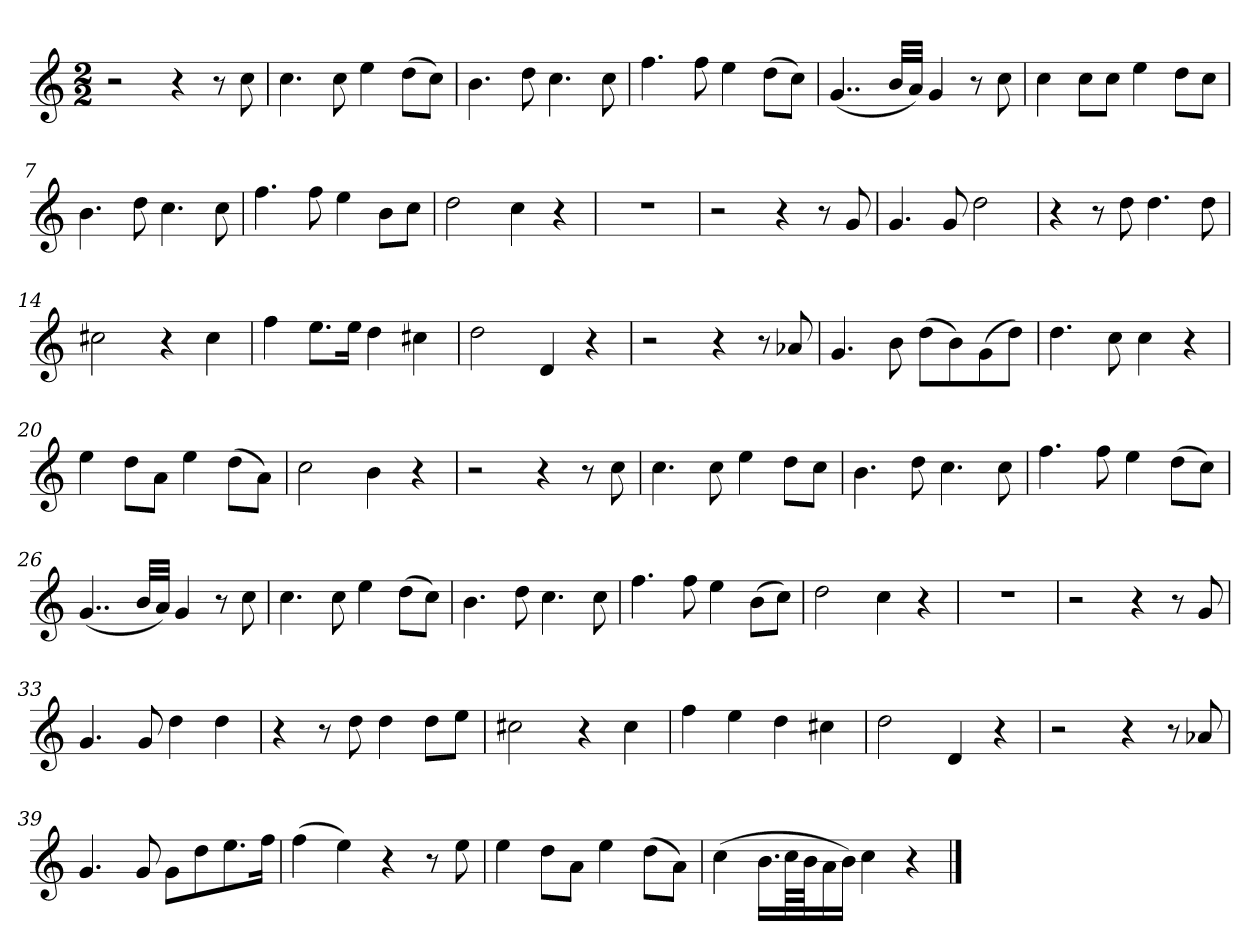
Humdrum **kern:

**kern
*part1
*staff1
*k[]
*C:
*M2/2
=1
2r
4r
8r
8cc
=2
4.cc
8cc
4ee
(8ddL
8ccJ)
=3
4.b
8dd
4.cc
8cc
=4
4.ff
8ff
4ee
(8ddL
8ccJ)
=5
(4..g
32bLLL
32aJJJ)
4g
8r
8cc
=6
4cc
8ccL
8ccJ
4ee
8ddL
8ccJ
=7
4.b
8dd
4.cc
8cc
=8
4.ff
8ff
4ee
8bL
8ccJ
=9
2dd
4cc
4r
=10
1r
=11
2r
4r
8r
8g
=12
4.g
8g
2dd
=13
4r
8r
8dd
4.dd
8dd
=14
2cc#X
4r
4cc#
=15
4ff
8.eeL
16eeJk
4dd
4cc#X
=16
2dd
4d
4r
=17
2r
4r
8r
8a-X
=18
4.g
8b
(8ddL
8b)
(8g
8ddJ)
=19
4.dd
8cc
4cc
4r
=20
4ee
8ddL
8aJ
4ee
(8ddL
8aJ)
=21
2cc
4b
4r
=22
2r
4r
8r
8cc
=23
4.cc
8cc
4ee
8ddL
8ccJ
=24
4.b
8dd
4.cc
8cc
=25
4.ff
8ff
4ee
(8ddL
8ccJ)
=26
(4..g
32bLLL
32aJJJ)
4g
8r
8cc
=27
4.cc
8cc
4ee
(8ddL
8ccJ)
=28
4.b
8dd
4.cc
8cc
=29
4.ff
8ff
4ee
(8bL
8ccJ)
=30
2dd
4cc
4r
=31
1r
=32
2r
4r
8r
8g
=33
4.g
8g
4dd
4dd
=34
4r
8r
8dd
4dd
8ddL
8eeJ
=35
2cc#X
4r
4cc#
=36
4ff
4ee
4dd
4cc#X
=37
2dd
4d
4r
=38
2r
4r
8r
8a-X
=39
4.g
8g
8gL
8dd
8.ee
16ffJk
=40
(4ff
4ee)
4r
8r
8ee
=41
4ee
8ddL
8aJ
4ee
(8ddL
8aJ)
=42
(4cc
16.bLL
64ccLL
64bJJ
16a
16bJJ)
4cc
4r
==
*-
